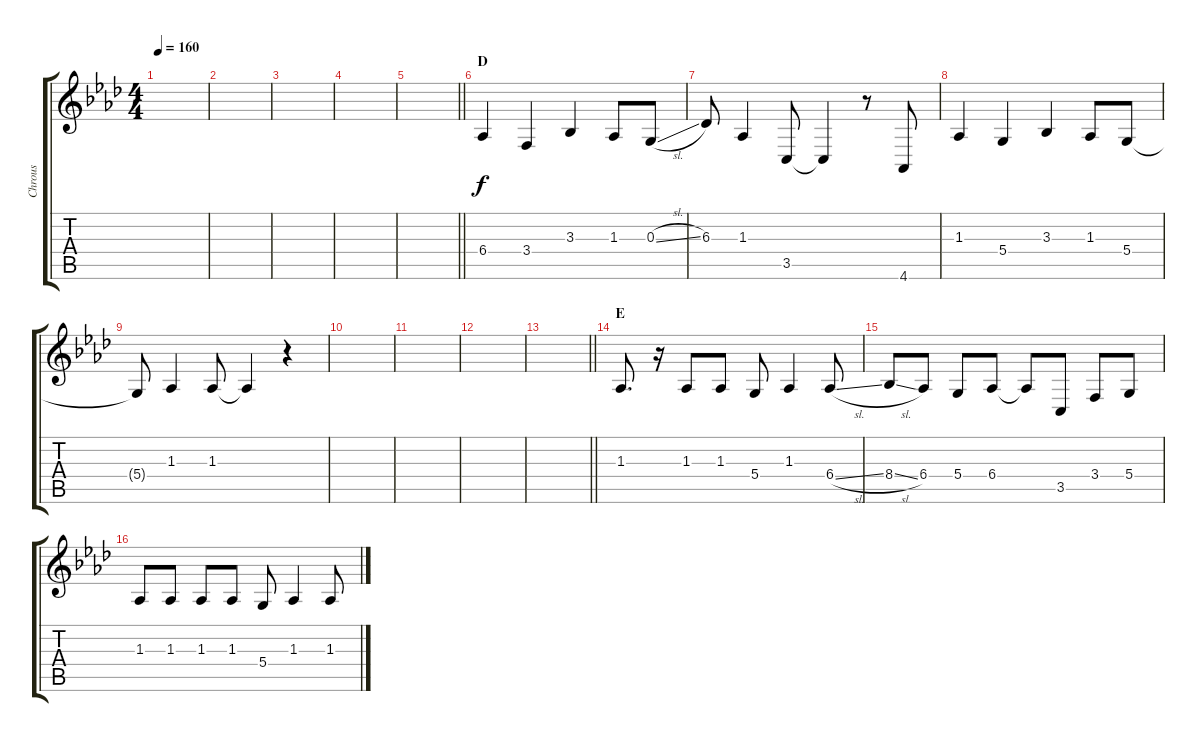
\track ("Chrous" "Chrous") {instrument oboe}
\staff {score tabs}
\tuning (E4 B3 G3 D3 A2 E2) {hide}
\ts (4 4)
\tempo 160
\clef g2
\ks ab
|
|
|
|
\barLineRight lightlight
|
\section ("" "D")
6.4.4 3.4.4 3.3.4 1.3.8 0.3{sl}.8 |
6.3.8 1.3.4 3.5.8 3.5{t}.4 r.8 4.6.8 |
1.3.4 5.4.4 3.3.4 1.3.8 5.4.8 |
5.4{t}.8 1.3.4 1.3.8 1.3{t}.4 r.4 |
|
|
|
\barLineRight lightlight
|
\section ("" "E")
1.3.8{d} r.16 1.3.8 1.3.8 5.4.8 1.3.4 6.4{sl}.8 |
8.4{sl}.8 6.4.8 5.4.8 6.4.8 6.4{t}.8 3.5.8 3.4.8 5.4.8 |
1.3.8 1.3.8 1.3.8 1.3.8 5.4.8 1.3.4 1.3{sl}.8
